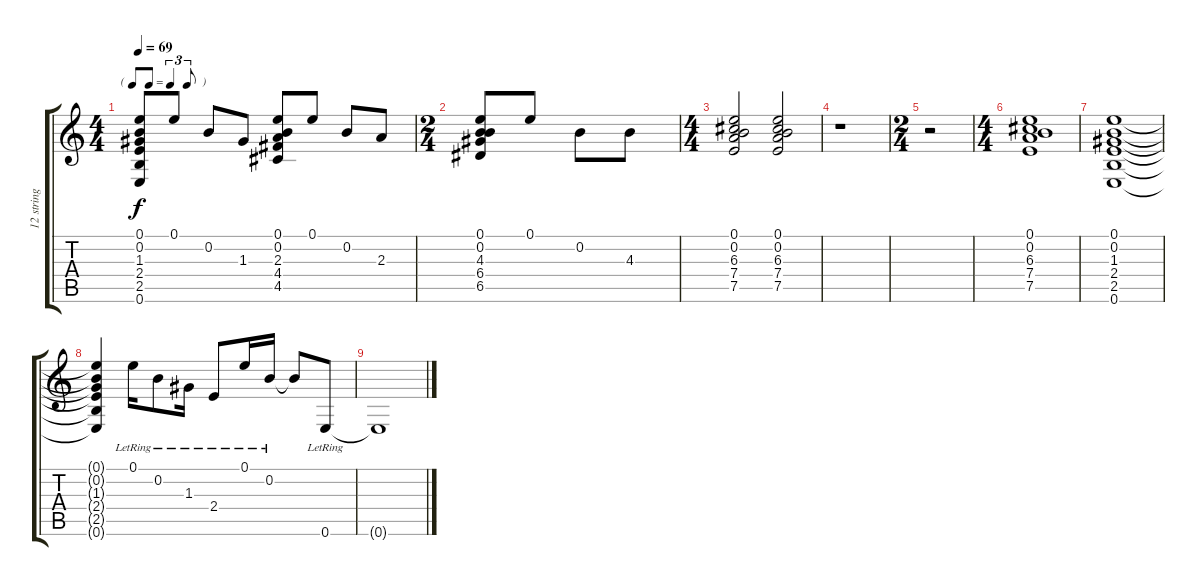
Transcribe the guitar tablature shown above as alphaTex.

\track ("12 string" "12 string") {instrument acousticguitarsteel}
\staff {score tabs}
\tuning (E4 B3 G3 D3 A2 E2) {hide}
\ts (4 4)
\tf triplet8th
\tempo 69
\clef g2
\ks c
(0.1 0.2 1.3 2.4 2.5 0.6).8{dy f} 0.1.8 0.2.8 1.3.8 (0.1 0.2 2.3 4.4 4.5).8 0.1.8 0.2.8 2.3.8 |
\ts (2 4)
(0.1 0.2 4.3 6.4 6.5).8 0.1.8 0.2.8 4.3.8 |
\ts (4 4)
(0.1 0.2 6.3 7.4 7.5).2 (0.1 0.2 6.3 7.4 7.5).2 |
r.1 |
\ts (2 4)
r.2 |
\ts (4 4)
(0.1 0.2 6.3 7.4 7.5).1{balance 8} |
(0.1 0.2 1.3 2.4 2.5 0.6).1 |
(0.1{t} 0.2{t} 1.3{t} 2.4{t} 2.5{t} 0.6{t}).4 0.1{lr}.16 0.2{lr}.8 1.3{lr}.16 2.4{lr}.8 0.1{lr}.16 0.2{lr}.16 0.2{t}.8 0.6{lr}.8 |
0.6{t}.1
